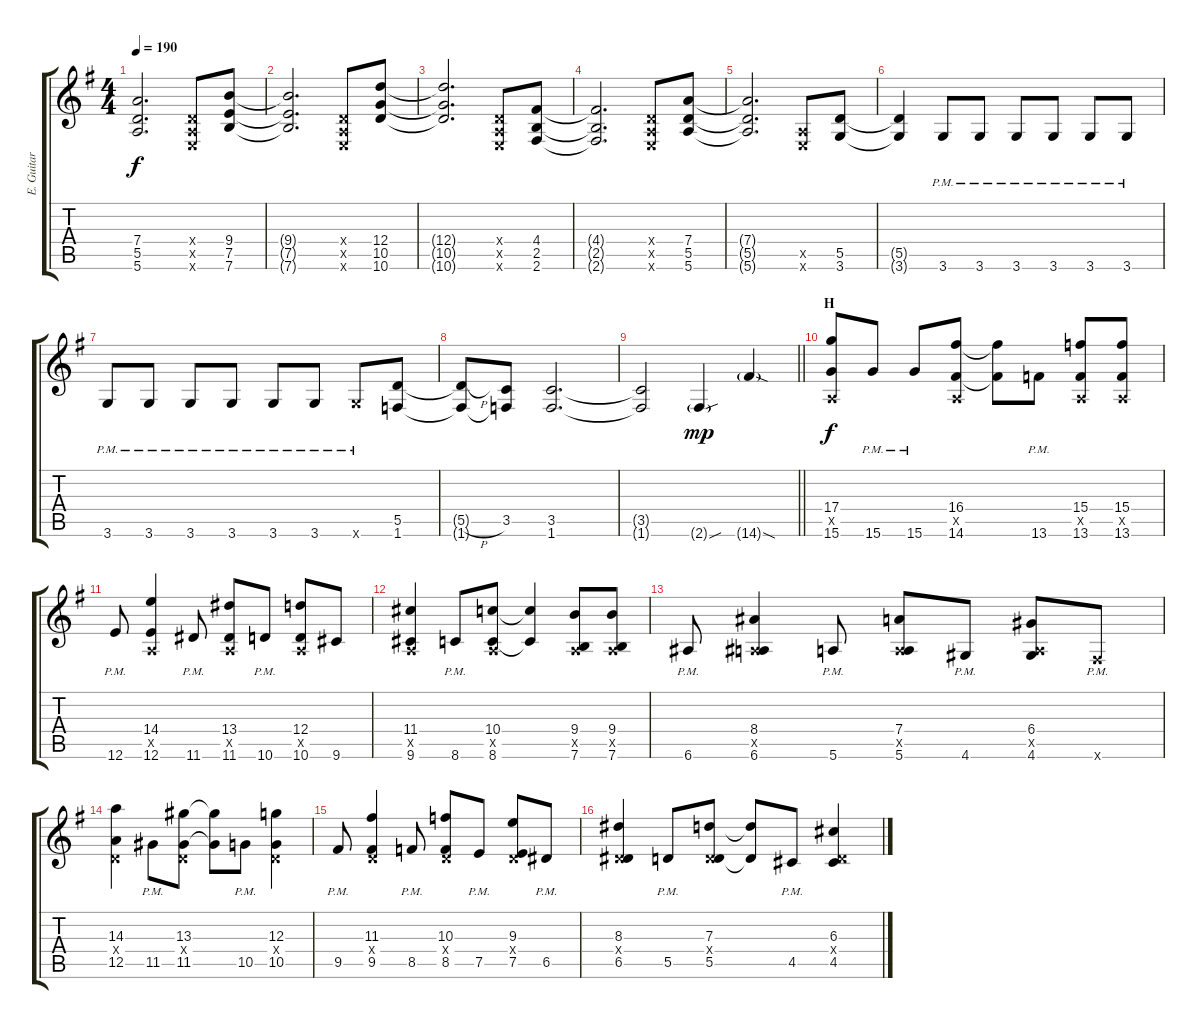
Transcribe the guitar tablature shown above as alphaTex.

\track ("E. Guitar II" "E. Guitar ") {instrument overdrivenguitar}
\staff {score tabs}
\tuning (E4 B3 G3 D3 A2 E2) {hide}
\ts (4 4)
\tempo 190
\clef g2
\ks g
(7.4{t} 5.5{t} 5.6{t}).2{d dy f} (0.4{x} 0.5{x} 0.6{x}).8 (9.4 7.5 7.6).8 |
(9.4{t} 7.5{t} 7.6{t}).2{d} (0.4{x} 0.5{x} 0.6{x}).8 (12.4 10.5 10.6).8 |
(12.4{t} 10.5{t} 10.6{t}).2{d} (0.4{x} 0.5{x} 0.6{x}).8 (4.4 2.5 2.6).8 |
(4.4{t} 2.5{t} 2.6{t}).2{d} (0.4{x} 0.5{x} 0.6{x}).8 (7.4 5.5 5.6).8 |
(7.4{t} 5.5{t} 5.6{t}).2{d} (0.5{x} 0.6{x}).8 (5.5 3.6).8 |
(5.5{t} 3.6{t}).4 3.6{pm}.8 3.6{pm}.8 3.6{pm}.8 3.6{pm}.8 3.6{pm}.8 3.6{pm}.8 |
3.6{pm}.8 3.6{pm}.8 3.6{pm}.8 3.6{pm}.8 3.6{pm}.8 3.6{pm}.8 3.6{pm x}.8 (5.5 1.6).8 |
(5.5{h t} 1.6{t}).8 (3.5 1.6{t}).8 (3.5 1.6).2{d} |
\barLineRight lightlight
(3.5{t} 1.6{t}).2 2.6{sou g}.4{dy mp} 14.6{sod g}.4 |
\section ("" "H")
(17.4 0.5{x} 15.6).8{dy f} 15.6{pm}.8 15.6{pm}.8 (16.4 0.5{x} 14.6).8 (16.4{t} 14.6{t}).8 13.6{pm}.8 (15.4 0.5{x} 13.6).8 (15.4 0.5{x} 13.6).8 |
12.6{pm}.8 (14.4 0.5{x} 12.6).4 11.6{pm}.8 (13.4 0.5{x} 11.6).8 10.6{pm}.8 (12.4 0.5{x} 10.6).8 9.6.8 |
(11.4 0.5{x} 9.6).4 8.6{pm}.8 (10.4 0.5{x} 8.6).8 (10.4{t} 8.6{t}).4 (9.4 0.5{x} 7.6).8 (9.4 0.5{x} 7.6).8 |
6.6{pm}.8 (8.4 0.5{x} 6.6).4 5.6{pm}.8 (7.4 0.5{x} 5.6).8 4.6{pm}.8 (6.4 0.5{x} 4.6).8 2.6{pm x}.8 |
(14.3 0.4{x} 12.5).4 11.5{pm}.8 (13.3 0.4{x} 11.5).8 (13.3{t} 11.5{t}).8 10.5{pm}.8 (12.3 0.4{x} 10.5).4 |
9.5{pm}.8 (11.3 0.4{x} 9.5).4 8.5{pm}.8 (10.3 0.4{x} 8.5).8 7.5{pm}.8 (9.3 0.4{x} 7.5).8 6.5{pm}.8 |
(8.3 0.4{x} 6.5).4 5.5{pm}.8 (7.3 0.4{x} 5.5).8 (7.3{t} 5.5{t}).8 4.5{pm}.8 (6.3 0.4{x} 4.5).4
